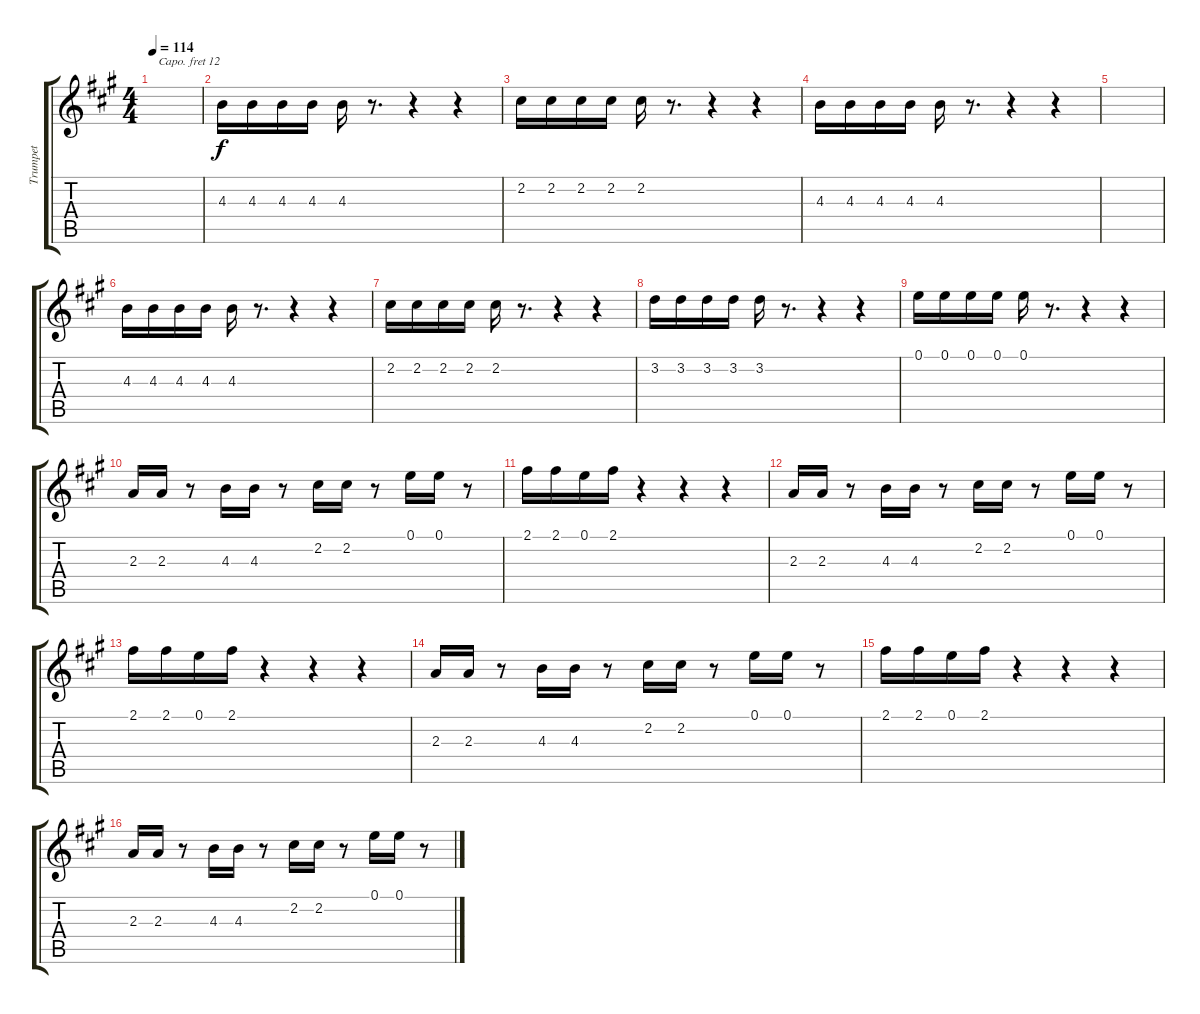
\track ("Trumpet" "Trumpet") {instrument trumpet}
\staff {score tabs}
\capo 12
\tuning (E4 B3 G3 D3 A2 E2) {hide}
\ts (4 4)
\tempo 114
\clef g2
\ks a
|
4.3.16 4.3.16 4.3.16 4.3.16 4.3.16 r.8{d} r.4 r.4 |
2.2.16 2.2.16 2.2.16 2.2.16 2.2.16 r.8{d} r.4 r.4 |
4.3.16 4.3.16 4.3.16 4.3.16 4.3.16 r.8{d} r.4 r.4 |
|
4.3.16 4.3.16 4.3.16 4.3.16 4.3.16 r.8{d} r.4 r.4 |
2.2.16 2.2.16 2.2.16 2.2.16 2.2.16 r.8{d} r.4 r.4 |
3.2.16 3.2.16 3.2.16 3.2.16 3.2.16 r.8{d} r.4 r.4 |
0.1.16 0.1.16 0.1.16 0.1.16 0.1.16 r.8{d} r.4 r.4 |
2.3.16 2.3.16 r.8 4.3.16 4.3.16 r.8 2.2.16 2.2.16 r.8 0.1.16 0.1.16 r.8 |
2.1.16 2.1.16 0.1.16 2.1.16 r.4 r.4 r.4 |
2.3.16 2.3.16 r.8 4.3.16 4.3.16 r.8 2.2.16 2.2.16 r.8 0.1.16 0.1.16 r.8 |
2.1.16 2.1.16 0.1.16 2.1.16 r.4 r.4 r.4 |
2.3.16 2.3.16 r.8 4.3.16 4.3.16 r.8 2.2.16 2.2.16 r.8 0.1.16 0.1.16 r.8 |
2.1.16 2.1.16 0.1.16 2.1.16 r.4 r.4 r.4 |
2.3.16 2.3.16 r.8 4.3.16 4.3.16 r.8 2.2.16 2.2.16 r.8 0.1.16 0.1.16 r.8
